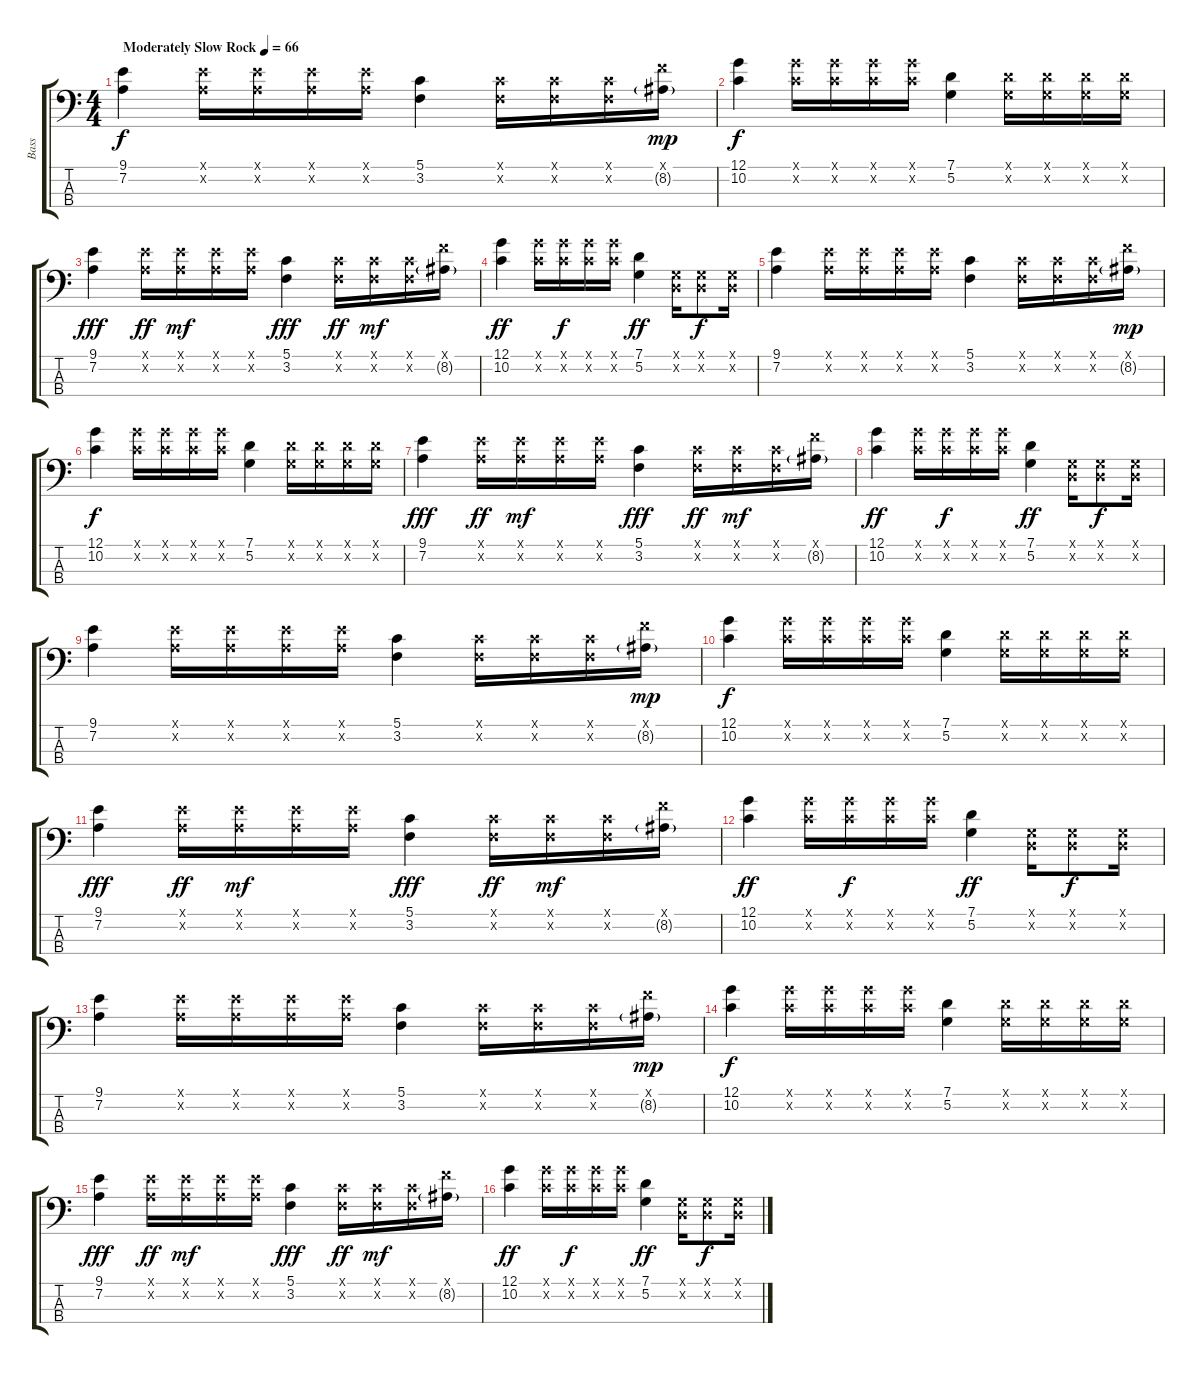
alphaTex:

\track ("Bass" "Bass") {instrument electricbassfinger}
\staff {score tabs}
\tuning (G2 D2 A1 E1) {hide}
\ts (4 4)
\tempo (66 "Moderately Slow Rock")
\clef f4
\ks c
(9.1 7.2).4{dy f instrument electricbassfinger} (9.1{x} 7.2{x}).16 (9.1{x} 7.2{x}).16 (9.1{x} 7.2{x}).16 (9.1{x} 7.2{x}).16 (5.1 3.2).4 (5.1{x} 3.2{x}).16 (5.1{x} 3.2{x}).16 (5.1{x} 3.2{x}).16 (10.1{x} 8.2{g}).16{dy mp} |
(12.1 10.2).4{dy f} (12.1{x} 10.2{x}).16 (12.1{x} 10.2{x}).16 (12.1{x} 10.2{x}).16 (12.1{x} 10.2{x}).16 (7.1 5.2).4 (7.1{x} 5.2{x}).16 (7.1{x} 5.2{x}).16 (7.1{x} 5.2{x}).16 (7.1{x} 5.2{x}).16 |
(9.1 7.2).4{dy fff} (9.1{x} 7.2{x}).16{dy ff} (9.1{x} 7.2{x}).16{dy mf} (9.1{x} 7.2{x}).16 (9.1{x} 7.2{x}).16 (5.1 3.2).4{dy fff} (5.1{x} 3.2{x}).16{dy ff} (5.1{x} 3.2{x}).16{dy mf} (5.1{x} 3.2{x}).16 (10.1{x} 8.2{g}).16 |
(12.1 10.2).4{dy ff} (12.1{x} 10.2{x}).16 (12.1{x} 10.2{x}).16{dy f} (12.1{x} 10.2{x}).16 (12.1{x} 10.2{x}).16 (7.1 5.2).4{dy ff} (0.1{x} 0.2{x}).16 (0.1{x} 0.2{x}).8{dy f} (0.1{x} 0.2{x}).16 |
(9.1 7.2).4 (9.1{x} 7.2{x}).16 (9.1{x} 7.2{x}).16 (9.1{x} 7.2{x}).16 (9.1{x} 7.2{x}).16 (5.1 3.2).4 (5.1{x} 3.2{x}).16 (5.1{x} 3.2{x}).16 (5.1{x} 3.2{x}).16 (10.1{x} 8.2{g}).16{dy mp} |
(12.1 10.2).4{dy f} (12.1{x} 10.2{x}).16 (12.1{x} 10.2{x}).16 (12.1{x} 10.2{x}).16 (12.1{x} 10.2{x}).16 (7.1 5.2).4 (7.1{x} 5.2{x}).16 (7.1{x} 5.2{x}).16 (7.1{x} 5.2{x}).16 (7.1{x} 5.2{x}).16 |
(9.1 7.2).4{dy fff} (9.1{x} 7.2{x}).16{dy ff} (9.1{x} 7.2{x}).16{dy mf} (9.1{x} 7.2{x}).16 (9.1{x} 7.2{x}).16 (5.1 3.2).4{dy fff} (5.1{x} 3.2{x}).16{dy ff} (5.1{x} 3.2{x}).16{dy mf} (5.1{x} 3.2{x}).16 (10.1{x} 8.2{g}).16 |
(12.1 10.2).4{dy ff} (12.1{x} 10.2{x}).16 (12.1{x} 10.2{x}).16{dy f} (12.1{x} 10.2{x}).16 (12.1{x} 10.2{x}).16 (7.1 5.2).4{dy ff} (0.1{x} 0.2{x}).16 (0.1{x} 0.2{x}).8{dy f} (0.1{x} 0.2{x}).16 |
(9.1 7.2).4 (9.1{x} 7.2{x}).16 (9.1{x} 7.2{x}).16 (9.1{x} 7.2{x}).16 (9.1{x} 7.2{x}).16 (5.1 3.2).4 (5.1{x} 3.2{x}).16 (5.1{x} 3.2{x}).16 (5.1{x} 3.2{x}).16 (10.1{x} 8.2{g}).16{dy mp} |
(12.1 10.2).4{dy f} (12.1{x} 10.2{x}).16 (12.1{x} 10.2{x}).16 (12.1{x} 10.2{x}).16 (12.1{x} 10.2{x}).16 (7.1 5.2).4 (7.1{x} 5.2{x}).16 (7.1{x} 5.2{x}).16 (7.1{x} 5.2{x}).16 (7.1{x} 5.2{x}).16 |
(9.1 7.2).4{dy fff} (9.1{x} 7.2{x}).16{dy ff} (9.1{x} 7.2{x}).16{dy mf} (9.1{x} 7.2{x}).16 (9.1{x} 7.2{x}).16 (5.1 3.2).4{dy fff} (5.1{x} 3.2{x}).16{dy ff} (5.1{x} 3.2{x}).16{dy mf} (5.1{x} 3.2{x}).16 (10.1{x} 8.2{g}).16 |
(12.1 10.2).4{dy ff} (12.1{x} 10.2{x}).16 (12.1{x} 10.2{x}).16{dy f} (12.1{x} 10.2{x}).16 (12.1{x} 10.2{x}).16 (7.1 5.2).4{dy ff} (0.1{x} 0.2{x}).16 (0.1{x} 0.2{x}).8{dy f} (0.1{x} 0.2{x}).16 |
(9.1 7.2).4 (9.1{x} 7.2{x}).16 (9.1{x} 7.2{x}).16 (9.1{x} 7.2{x}).16 (9.1{x} 7.2{x}).16 (5.1 3.2).4 (5.1{x} 3.2{x}).16 (5.1{x} 3.2{x}).16 (5.1{x} 3.2{x}).16 (10.1{x} 8.2{g}).16{dy mp} |
(12.1 10.2).4{dy f} (12.1{x} 10.2{x}).16 (12.1{x} 10.2{x}).16 (12.1{x} 10.2{x}).16 (12.1{x} 10.2{x}).16 (7.1 5.2).4 (7.1{x} 5.2{x}).16 (7.1{x} 5.2{x}).16 (7.1{x} 5.2{x}).16 (7.1{x} 5.2{x}).16 |
(9.1 7.2).4{dy fff} (9.1{x} 7.2{x}).16{dy ff} (9.1{x} 7.2{x}).16{dy mf} (9.1{x} 7.2{x}).16 (9.1{x} 7.2{x}).16 (5.1 3.2).4{dy fff} (5.1{x} 3.2{x}).16{dy ff} (5.1{x} 3.2{x}).16{dy mf} (5.1{x} 3.2{x}).16 (10.1{x} 8.2{g}).16 |
(12.1 10.2).4{dy ff} (12.1{x} 10.2{x}).16 (12.1{x} 10.2{x}).16{dy f} (12.1{x} 10.2{x}).16 (12.1{x} 10.2{x}).16 (7.1 5.2).4{dy ff} (0.1{x} 0.2{x}).16 (0.1{x} 0.2{x}).8{dy f} (0.1{x} 0.2{x}).16
